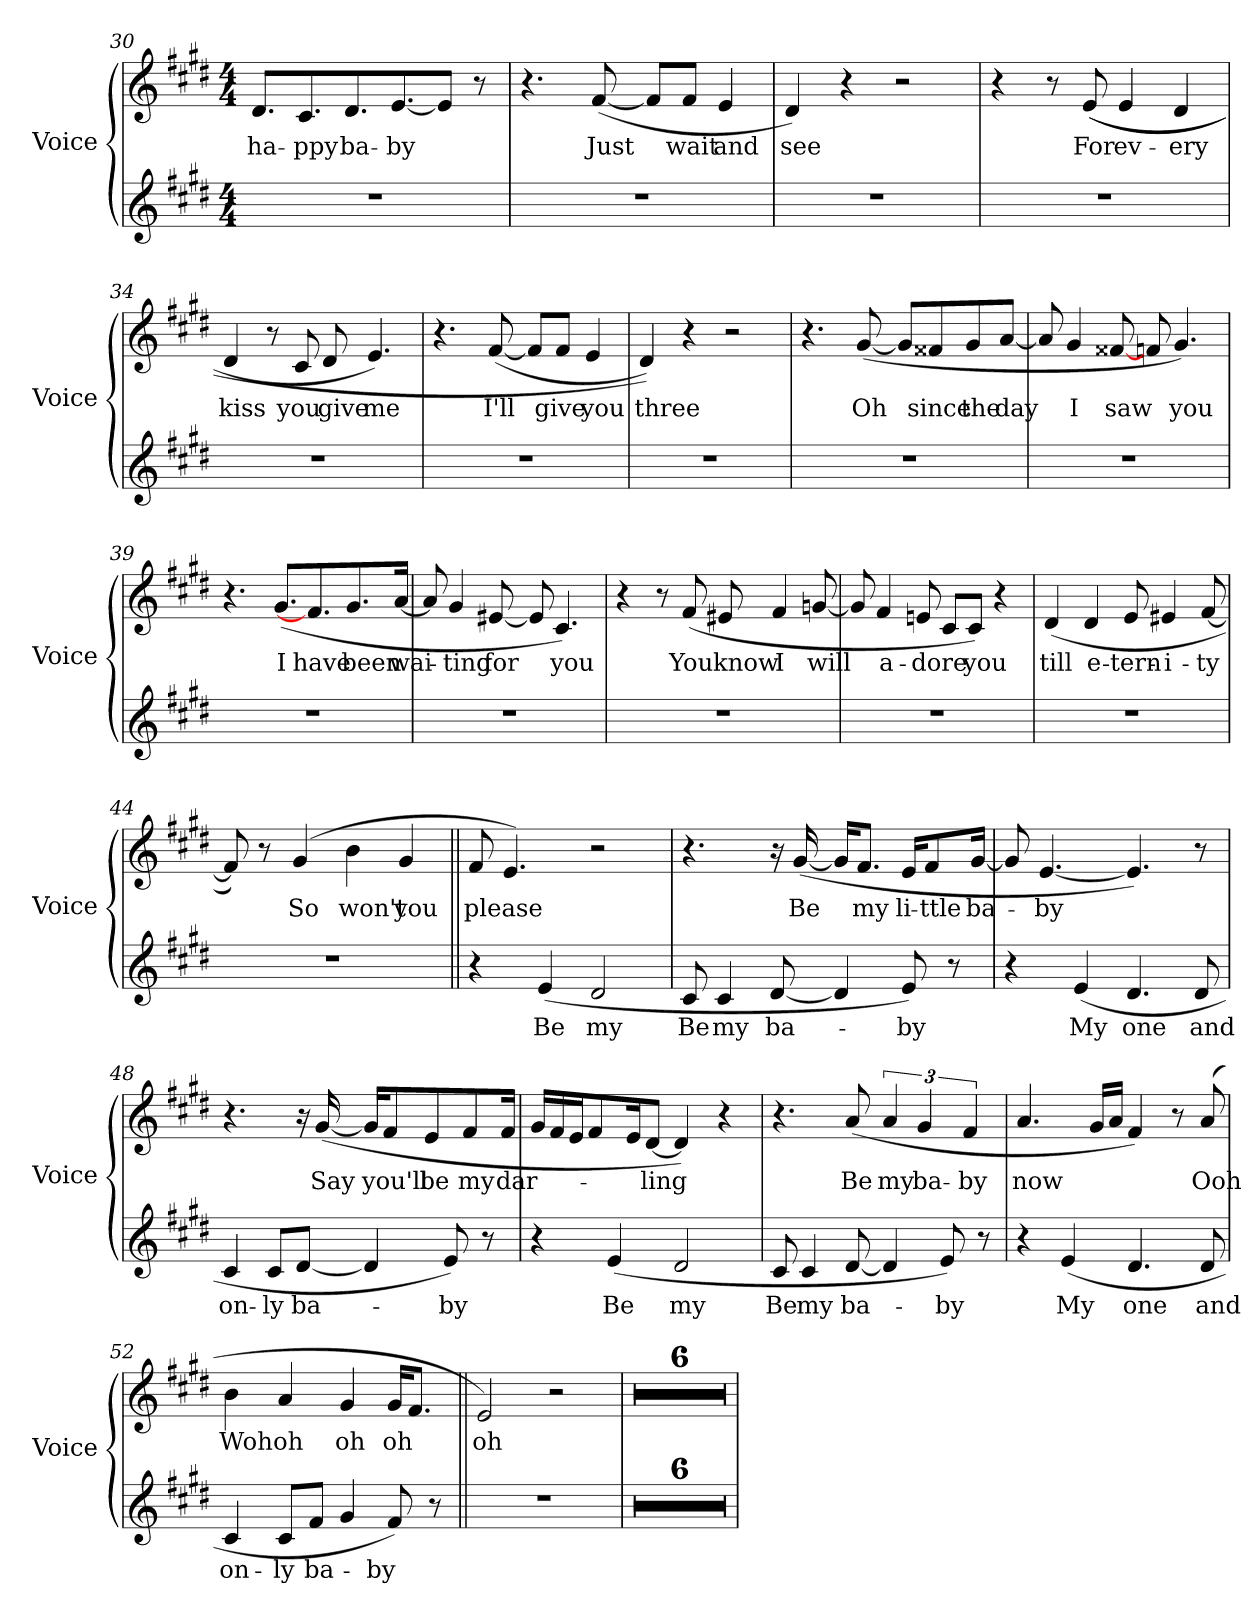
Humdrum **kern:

**kern	**text	**kern	**text
*part2	*part2	*part1	*part1
*staff2	*staff2	*staff1	*staff1
*I"Voice	*	*I"Voice	*
*I'Voice	*	*I'Voice	*
*clefG2	*	*clefG2	*
*k[f#c#g#d#]	*	*k[f#c#g#d#]	*
*E:	*	*E:	*
*M4/4	*	*M4/4	*
=30	=30	=30	=30
!	!	!	!LO:LY:b
1r	.	8.d#/L	ha-
!	!	!	!LO:LY:b
.	.	8.c#/	-ppy
!	!	!	!LO:LY:b
.	.	8.d#/	ba-
!	!	!	!LO:LY:b
.	.	[8.e/	-by
.	.	8e/J]	.
.	.	8r	.
=31	=31	=31	=31
1r	.	4.r	.
!	!	!	!LO:LY:b
.	.	(<[8f#/	Just
.	.	8f#/L]	.
!	!	!	!LO:LY:b
.	.	8f#/J	wait
!	!	!	!LO:LY:b
.	.	4e/	and
=32	=32	=32	=32
!	!	!	!LO:LY:b
1r	.	4d#/)	see
.	.	4r	.
.	.	2r	.
=33	=33	=33	=33
1r	.	4r	.
.	.	8r	.
!	!	!	!LO:LY:b
.	.	(>(>8e/	For
!	!	!	!LO:LY:b
.	.	4e/	ev-
!	!	!	!LO:LY:b
.	.	4d#/	-ery
!!LO:LB:g=z
=34	=34	=34	=34
!	!	!	!LO:LY:b
1r	.	4d#/	kiss
.	.	8r	.
!	!	!	!LO:LY:b
.	.	8c#/	you
!	!	!	!LO:LY:b
.	.	8d#/	give
!	!	!	!LO:LY:b
.	.	4.e/)	me
=35	=35	=35	=35
1r	.	4.r	.
!	!	!	!LO:LY:b
.	.	(<[8f#/	I'll
.	.	8f#/L]	.
!	!	!	!LO:LY:b
.	.	8f#/J	give
!	!	!	!LO:LY:b
.	.	4e/	you
=36	=36	=36	=36
!	!	!	!LO:LY:b
1r	.	4d#/))	three
.	.	4r	.
.	.	2r	.
=37	=37	=37	=37
1r	.	4.r	.
!	!	!	!LO:LY:b
.	.	(>[8g#/	Oh
.	.	8g#/L]	.
!	!	!	!LO:LY:b
.	.	8f##X/	since
!	!	!	!LO:LY:b
.	.	8g#/	the
!	!	!	!LO:LY:b
.	.	[8a/J	day
!!LO:PB:g=z
=38	=38	=38	=38
1r	.	8a/]	.
!	!	!	!LO:LY:b
.	.	4g#/	I
!	!	!	!LO:LY:b
.	.	[8f##X/	saw
.	.	8fn/	.
!	!	!	!LO:LY:b
.	.	4.g#/)	you
=39	=39	=39	=39
1r	.	4.r	.
!	!	!	!LO:LY:b
.	.	(>8.g#/L	I
!	!	!	!LO:LY:b
.	.	8.f##/]	have
!	!	!	!LO:LY:b
.	.	8.g#/	been
!	!	!	!LO:LY:b
.	.	[16a/Jk	wai-
=40	=40	=40	=40
1r	.	8a/]	.
!	!	!	!LO:LY:b
.	.	4g#/	-ting
!	!	!	!LO:LY:b
.	.	[8e#X/	for
.	.	8e#/]	.
!	!	!	!LO:LY:b
.	.	4.c#/)	you
=41	=41	=41	=41
1r	.	4r	.
.	.	8r	.
!	!	!	!LO:LY:b
.	.	(>8f#/	You
!	!	!	!LO:LY:b
.	.	8e#X/	know
!	!	!	!LO:LY:b
.	.	4f#/	I
!	!	!	!LO:LY:b
.	.	[8gn/	will
!!LO:PB:g=z
=42	=42	=42	=42
1r	.	8g/]	.
!	!	!	!LO:LY:b
.	.	4f#/	a-
!	!	!	!LO:LY:b
.	.	8en/	-dore
.	.	8c#/L	.
!	!	!	!LO:LY:b
.	.	8c#/J)	you
.	.	4r	.
=43	=43	=43	=43
!	!	!	!LO:LY:b
1r	.	(<4d#/	till
!	!	!	!LO:LY:b
.	.	4d#/	e-
!	!	!	!LO:LY:b
.	.	8e/	-tern-
!	!	!	!LO:LY:b
.	.	4e#X/	-i-
!	!	!	!LO:LY:b
.	.	[8f#/	-ty
=44	=44	=44	=44
1r	.	8f#/])	.
.	.	8r	.
!	!	!	!LO:LY:b
.	.	(>4g#/	So
!	!	!	!LO:LY:b
.	.	4b\	won't
!	!	!	!LO:LY:b
.	.	4g#/	you
=45||	=45||	=45||	=45||
!	!	!	!LO:LY:b
4r	.	8f#/	please
.	.	4.e/)	.
!	!LO:LY:b	!	!
(>4e/	Be	.	.
!	!LO:LY:b	!	!
2d#/	my	2r	.
!!LO:LB:g=z
=46	=46	=46	=46
!	!LO:LY:b	!	!
8c#/	Be	4.r	.
!	!LO:LY:b	!	!
4c#/	my	.	.
!	!LO:LY:b	!	!
[8d#/	ba-	16r	.
!	!	!	!LO:LY:b
.	.	(>[16g#/	Be
4d#/]	.	16g#/KL]	.
!	!	!	!LO:LY:b
.	.	8.f#/J	my
!	!LO:LY:b	!	!LO:LY:b
8e/)	-by	16e/KL	li-
!	!	!	!LO:LY:b
.	.	8f#/	-ttle
8r	.	.	.
!	!	!	!LO:LY:b
.	.	[16g#/Jk	ba-
=47	=47	=47	=47
4r	.	8g#/]	.
!	!	!	!LO:LY:b
.	.	[4.e/	-by
!	!LO:LY:b	!	!
(>4e/	My	.	.
!	!LO:LY:b	!	!
4.d#/	one	4.e/])	.
!	!LO:LY:b	!	!
8d#/	and	8r	.
=48	=48	=48	=48
!	!LO:LY:b	!	!
4c#/	on-	4.r	.
!	!LO:LY:b	!	!
8c#/L	-ly	.	.
!	!LO:LY:b	!	!
[8d#/J	ba-	16r	.
!	!	!	!LO:LY:b
.	.	(>[16g#/	Say
4d#/]	.	16g#/KL]	.
!	!	!	!LO:LY:b
.	.	8f#/	you'll
!	!	!	!LO:LY:b
.	.	8e/	be
!	!LO:LY:b	!	!
8e/)	-by	.	.
!	!	!	!LO:LY:b
.	.	8f#/	my
8r	.	.	.
!	!	!	!LO:LY:b
.	.	16f#/Jk	dar-
!!LO:LB:g=z
=49	=49	=49	=49
4r	.	16g#/LL	.
.	.	16f#/	.
.	.	16e/J	.
.	.	8f#/	.
!	!LO:LY:b	!	!
(>4e/	Be	.	.
.	.	16e/K	.
!	!	!	!LO:LY:b
.	.	[8d#/J	-ling
!	!LO:LY:b	!	!
2d#/	my	4d#/])	.
.	.	4r	.
=50	=50	=50	=50
!	!LO:LY:b	!	!
8c#/	Be	4.r	.
!	!LO:LY:b	!	!
4c#/	my	.	.
!	!LO:LY:b	!	!LO:LY:b
[8d#/	ba-	(>8a/	Be
!	!	!	!LO:LY:b
4d#/]	.	6a/	my
!	!	!	!LO:LY:b
.	.	6g#/	ba-
!	!LO:LY:b	!	!
8e/)	-by	.	.
!	!	!	!LO:LY:b
.	.	6f#/	-by
8r	.	.	.
=51	=51	=51	=51
!	!	!	!LO:LY:b
4r	.	4.a/	now
!	!LO:LY:b	!	!
(>4e/	My	.	.
.	.	16g#/LL	.
.	.	16a/JJ	.
!	!LO:LY:b	!	!
4.d#/	one	4f#/)	.
.	.	8r	.
!	!LO:LY:b	!	!LO:LY:b
8d#/	and	(>8a/	Ooh
=52	=52	=52	=52
!	!LO:LY:b	!	!LO:LY:b
4c#/	on-	4b\	Woh
!	!LO:LY:b	!	!LO:LY:b
8c#/L	-ly	4a/	oh
!	!LO:LY:b	!	!
8f#/J	ba-	.	.
!	!	!	!LO:LY:b
4g#/	.	4g#/	oh
!	!LO:LY:b	!	!LO:LY:b
8f#/)	-by	16g#/KL	oh
.	.	8.f#/J	.
8r	.	.	.
!!LO:LB:g=z
=53||	=53||	=53||	=53||
!	!	!	!LO:LY:b
1r	.	2e/)	oh
.	.	2r	.
=54	=54	=54	=54
1r	.	1r	.
=55	=55	=55	=55
1r	.	1r	.
=56	=56	=56	=56
1r	.	1r	.
=57	=57	=57	=57
1r	.	1r	.
=58	=58	=58	=58
1r	.	1r	.
=59	=59	=59	=59
1r	.	1r	.
=	=	=	=
*-	*-	*-	*-
